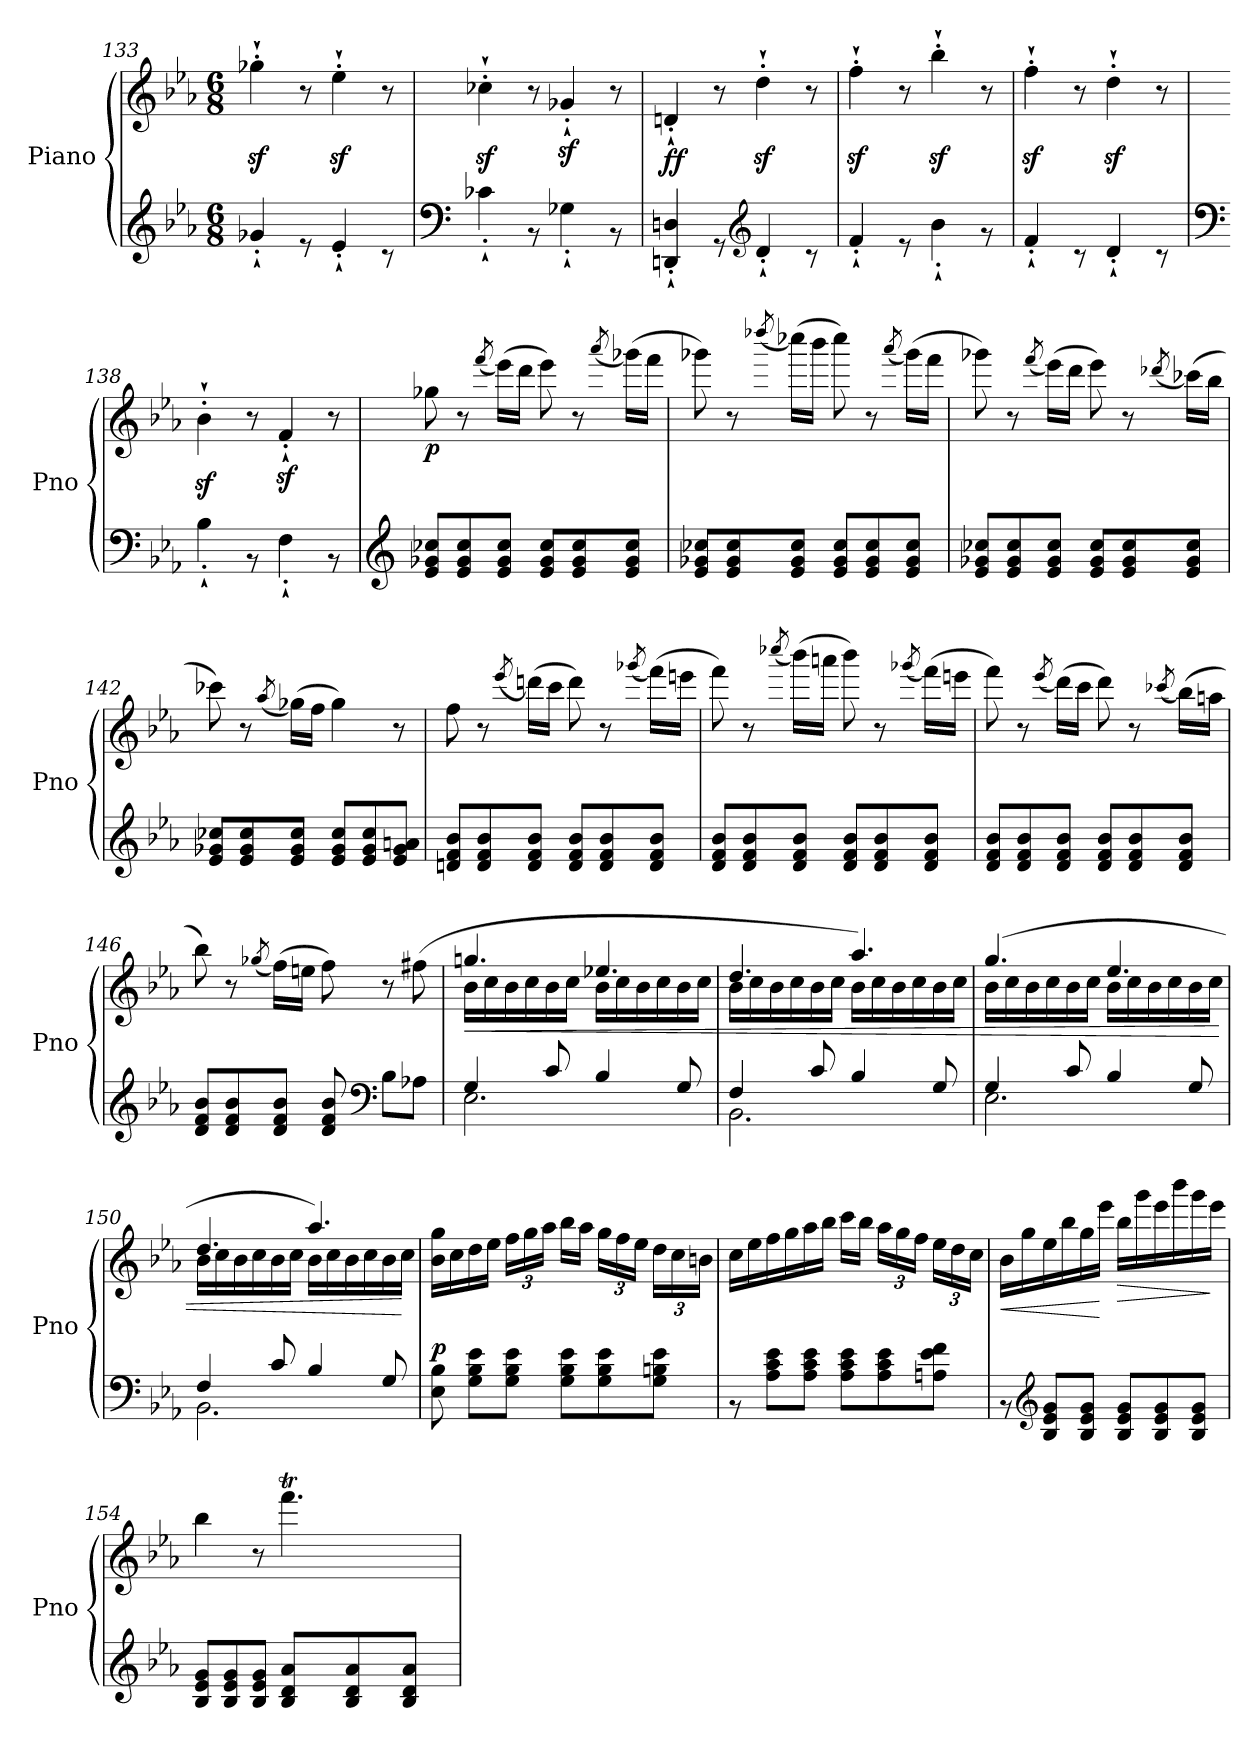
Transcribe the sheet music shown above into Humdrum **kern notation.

**kern	**kern	**dynam
*part1	*part1	*part1
*staff2	*staff1	*staff1/2
*I"Piano	*	*
*I'Pno	*	*
*clefG2	*clefG2	*
*k[b-e-a-]	*k[b-e-a-]	*
*E-:	*E-:	*
*M6/8	*M6/8	*
=133	=133	=133
*^	*	*
2.ryy	4g-X'`/	4gg-Xz<'`\	.
.	8r	8r	.
.	4e-'`/	4ee-z<'`\	.
.	8r	8r	.
=134	=134	=134	=134
*clefF4	*	*	*
2.ryy	4c-X'`\	4cc-Xz<'`\	.
.	8r	8r	.
.	4G-X'`\	4g-Xz<'`/	.
.	8r	8r	.
=135	=135	=135	=135
!	!	!	!LO:DY:b
2.ryy	4DDn/'` 4Dn/'`	4dn'`/	ff
.	8r	8r	.
*clefG2	*	*	*
.	4d'`/	4ddz<'`\	.
.	8r	8r	.
=136	=136	=136	=136
2.ryy	4f'`/	4ffz<'`\	.
.	8r	8r	.
.	4b-'`\	4bb-z<'`\	.
.	8r	8r	.
!!LO:LB:g=z
=137	=137	=137	=137
2.ryy	4f'`/	4ffz<'`\	.
.	8r	8r	.
.	4d'`/	4ddz<'`\	.
.	8r	8r	.
=138	=138	=138	=138
*clefF4	*	*	*
2.ryy	4B-'`\	4b-z<'`\	.
.	8r	8r	.
.	4F'`\	4fz<'`/	.
.	8r	8r	.
=139	=139	=139	=139
*clefG2	*	*	*
!	!	!	!LO:DY:b
2.ryy	8e-/ 8g-X/ 8cc-X/L	8gg-X\	p
.	8e-/ 8g-/ 8cc-/	8r	.
.	.	(<8qfff/	.
.	8e-/ 8g-/ 8cc-/J	(>16eee-\LL)	.
.	.	16ddd\JJ	.
.	8e-/ 8g-/ 8cc-/L	8eee-\)	.
.	8e-/ 8g-/ 8cc-/	8r	.
.	.	(<8qaaa-/	.
.	8e-/ 8g-/ 8cc-/J	(>16ggg-X\LL)	.
.	.	16fff\JJ	.
=140	=140	=140	=140
2.ryy	8e-/ 8g-X/ 8cc-X/L	8ggg-X\)	.
.	8e-/ 8g-/ 8cc-/	8r	.
.	.	(<8qdddd-X/	.
.	8e-/ 8g-/ 8cc-/J	(>16cccc-X\LL)	.
.	.	16bbb-\JJ	.
.	8e-/ 8g-/ 8cc-/L	8cccc-\)	.
.	8e-/ 8g-/ 8cc-/	8r	.
.	.	(<8qaaa-/	.
.	8e-/ 8g-/ 8cc-/J	(>16ggg-\LL)	.
.	.	16fff\JJ	.
=141	=141	=141	=141
2.ryy	8e-/ 8g-X/ 8cc-X/L	8ggg-X\)	.
.	8e-/ 8g-/ 8cc-/	8r	.
.	.	(<8qfff/	.
.	8e-/ 8g-/ 8cc-/J	(>16eee-\LL)	.
.	.	16ddd\JJ	.
.	8e-/ 8g-/ 8cc-/L	8eee-\)	.
.	8e-/ 8g-/ 8cc-/	8r	.
.	.	(<8qddd-X/	.
.	8e-/ 8g-/ 8cc-/J	(>16ccc-X\LL)	.
.	.	16bb-\JJ	.
!!LO:LB:g=z
=142	=142	=142	=142
2.ryy	8e-/ 8g-X/ 8cc-X/L	8ccc-X\)	.
.	8e-/ 8g-/ 8cc-/	8r	.
.	.	(<8qaa-/	.
.	8e-/ 8g-/ 8cc-/J	(>16gg-X\LL)	.
.	.	16ff\JJ	.
.	8e-/ 8g-/ 8cc-/L	4gg-\)	.
.	8e-/ 8g-/ 8cc-/	.	.
.	8e-/ 8g-/ 8an/J	8r	.
=143	=143	=143	=143
2.ryy	8dn/ 8f/ 8b-/L	8ff\	.
.	8d/ 8f/ 8b-/	8r	.
.	.	(<8qeee-/	.
.	8d/ 8f/ 8b-/J	(>16dddn\LL)	.
.	.	16ccc\JJ	.
.	8d/ 8f/ 8b-/L	8ddd\)	.
.	8d/ 8f/ 8b-/	8r	.
.	.	(<8qggg-X/	.
.	8d/ 8f/ 8b-/J	(>16fff\LL)	.
.	.	16eeen\JJ	.
=144	=144	=144	=144
2.ryy	8d/ 8f/ 8b-/L	8fff\)	.
.	8d/ 8f/ 8b-/	8r	.
.	.	(<8qcccc-X/	.
.	8d/ 8f/ 8b-/J	(>16bbb-\LL)	.
.	.	16aaan\JJ	.
.	8d/ 8f/ 8b-/L	8bbb-\)	.
.	8d/ 8f/ 8b-/	8r	.
.	.	(<8qggg-X/	.
.	8d/ 8f/ 8b-/J	(>16fff\LL)	.
.	.	16eeen\JJ	.
=145	=145	=145	=145
2.ryy	8d/ 8f/ 8b-/L	8fff\)	.
.	8d/ 8f/ 8b-/	8r	.
.	.	(<8qeee-/	.
.	8d/ 8f/ 8b-/J	(>16ddd\LL)	.
.	.	16ccc\JJ	.
.	8d/ 8f/ 8b-/L	8ddd\)	.
.	8d/ 8f/ 8b-/	8r	.
.	.	(<8qccc-X/	.
.	8d/ 8f/ 8b-/J	(>16bb-\LL)	.
.	.	16aan\JJ	.
!!LO:LB:g=z
=146	=146	=146	=146
2.ryy	8d/ 8f/ 8b-/L	8bb-\)	.
.	8d/ 8f/ 8b-/	8r	.
.	.	(<8qgg-X/	.
.	8d/ 8f/ 8b-/J	(>16ff\LL)	.
.	.	16een\JJ	.
.	8d/ 8f/ 8b-/	8ff\)	.
*clefF4	*	*	*
.	8B-\L	8r	.
.	8A-X\J	(>8ff#X\	.
=147	=147	=147	=147
*	*^	*	*
!	!	!	!	!LO:HP:b
*	*	*	*^	*
2.ryy	4G/	2.E-\	4.ggn/	16b-\LL	<
.	.	.	.	16cc\	.
.	.	.	.	16b-\	.
.	.	.	.	16cc\	.
.	8c/	.	.	16b-\	.
.	.	.	.	16cc\JJ	.
.	4B-/	.	4.ee-X/	16b-\LL	.
.	.	.	.	16cc\	.
.	.	.	.	16b-\	.
.	.	.	.	16cc\	.
.	8G/	.	.	16b-\	.
.	.	.	.	16cc\JJ	.
=148	=148	=148	=148	=148	=148
2.ryy	4F/	2.BB-\	4.dd/	16b-\LL	.
.	.	.	.	16cc\	.
.	.	.	.	16b-\	.
.	.	.	.	16cc\	.
.	8c/	.	.	16b-\	.
.	.	.	.	16cc\JJ	.
.	4B-/	.	4.aa-/)	16b-\LL	.
.	.	.	.	16cc\	.
.	.	.	.	16b-\	.
.	.	.	.	16cc\	.
.	8G/	.	.	16b-\	.
.	.	.	.	16cc\JJ	.
!!LO:PB:g=z	!!
=149	=149	=149	=149	=149	=149
2.ryy	4G/	2.E-\	(>4.gg/	16b-\LL	.
.	.	.	.	16cc\	.
.	.	.	.	16b-\	.
.	.	.	.	16cc\	.
.	8c/	.	.	16b-\	.
.	.	.	.	16cc\JJ	.
.	4B-/	.	4.ee-/	16b-\LL	.
.	.	.	.	16cc\	.
.	.	.	.	16b-\	.
.	.	.	.	16cc\	.
.	8G/	.	.	16b-\	.
.	.	.	.	16cc\JJ	.
=150	=150	=150	=150	=150	=150
2.ryy	4F/	2.BB-\	4.dd/	16b-\LL	.
.	.	.	.	16cc\	.
.	.	.	.	16b-\	.
.	.	.	.	16cc\	.
.	8c/	.	.	16b-\	.
.	.	.	.	16cc\JJ	.
.	4B-/	.	4.aa-/)	16b-\LL	.
.	.	.	.	16cc\	.
.	.	.	.	16b-\	.
.	.	.	.	16cc\	.
.	8G/	.	.	16b-\	.
.	.	.	.	16cc\JJ	[
*	*v	*v	*	*	*
=151	=151	=151	=151	=151
!	!	!	!	!LO:DY:a=2
*	*	*v	*v	*
2.ryy	8E-\ 8B-\	16b-\ 16gg\LL	p
.	.	16cc\	.
.	8G\ 8B-\ 8e-\L	16dd\	.
.	.	16ee-\JJ	.
*	*	*Xbrackettup	*
.	8G\ 8B-\ 8e-\J	24ff\LL	.
.	.	24gg\	.
.	.	24aa-\JJ	.
.	8G\ 8B-\ 8e-\L	16bb-\LL	.
.	.	16aa-\JJ	.
.	8G\ 8B-\ 8e-\	24gg\LL	.
.	.	24ff\	.
.	.	24ee-\JJ	.
.	8G\ 8Bn\ 8e-\J	24dd\LL	.
.	.	24cc\	.
.	.	24bn\JJ	.
!!LO:LB:g=z
=152	=152	=152	=152
2.ryy	8r	16cc\LL	.
.	.	16ee-\	.
.	8A-\ 8c\ 8e-\L	16ff\	.
.	.	16gg\	.
.	8A-\ 8c\ 8e-\J	16aa-\	.
.	.	16bb-\JJ	.
.	8A-\ 8c\ 8e-\L	16ccc\LL	.
.	.	16bb-\JJ	.
.	8A-\ 8c\ 8e-\	24aa-\LL	.
.	.	24gg\	.
.	.	24ff\JJ	.
.	8An\ 8e-\ 8f\J	24ee-\LL	.
.	.	24dd\	.
.	.	24cc\JJ	.
=153	=153	=153	=153
!	!	!	!LO:HP:b
2.ryy	8r	16b-\LL	<
.	.	16gg\	.
*clefG2	*	*	*
.	8B-/ 8e-/ 8g/L	16ee-\	.
.	.	16bb-\	.
.	8B-/ 8e-/ 8g/J	16gg\	.
.	.	16eee-\JJ	[
!	!	!	!LO:HP:b
.	8B-/ 8e-/ 8g/L	16bb-\LL	>
.	.	16ggg\	.
.	8B-/ 8e-/ 8g/	16eee-\	.
.	.	16bbb-\	.
.	8B-/ 8e-/ 8g/J	16ggg\	.
.	.	16eee-\JJ	]
=154	=154	=154	=154
*	*	*^	*
2.ryy	8B-/ 8e-/ 8g/L	4bb-\	12%5ryy	.
.	8B-/ 8e-/ 8g/	.	.	.
.	8B-/ 8e-/ 8g/J	8r	.	.
.	8B-/ 8d/ 8a-/L	4.fffT\	.	.
*	*	*	*Xtuplet	*
.	.	.	24gggLLyy	.
.	.	.	24fffyy	.
.	8B-/ 8d/ 8a-/	.	24gggyy	.
.	.	.	24fffyy	.
.	.	.	24gggyy	.
.	8B-/ 8d/ 8a-/J	.	24fffyy	.
.	.	.	24eee-TTTyy	.
.	.	.	24fffJJyy	.
*v	*v	*	*	*
*	*v	*v	*
=	=	=
*-	*-	*-
